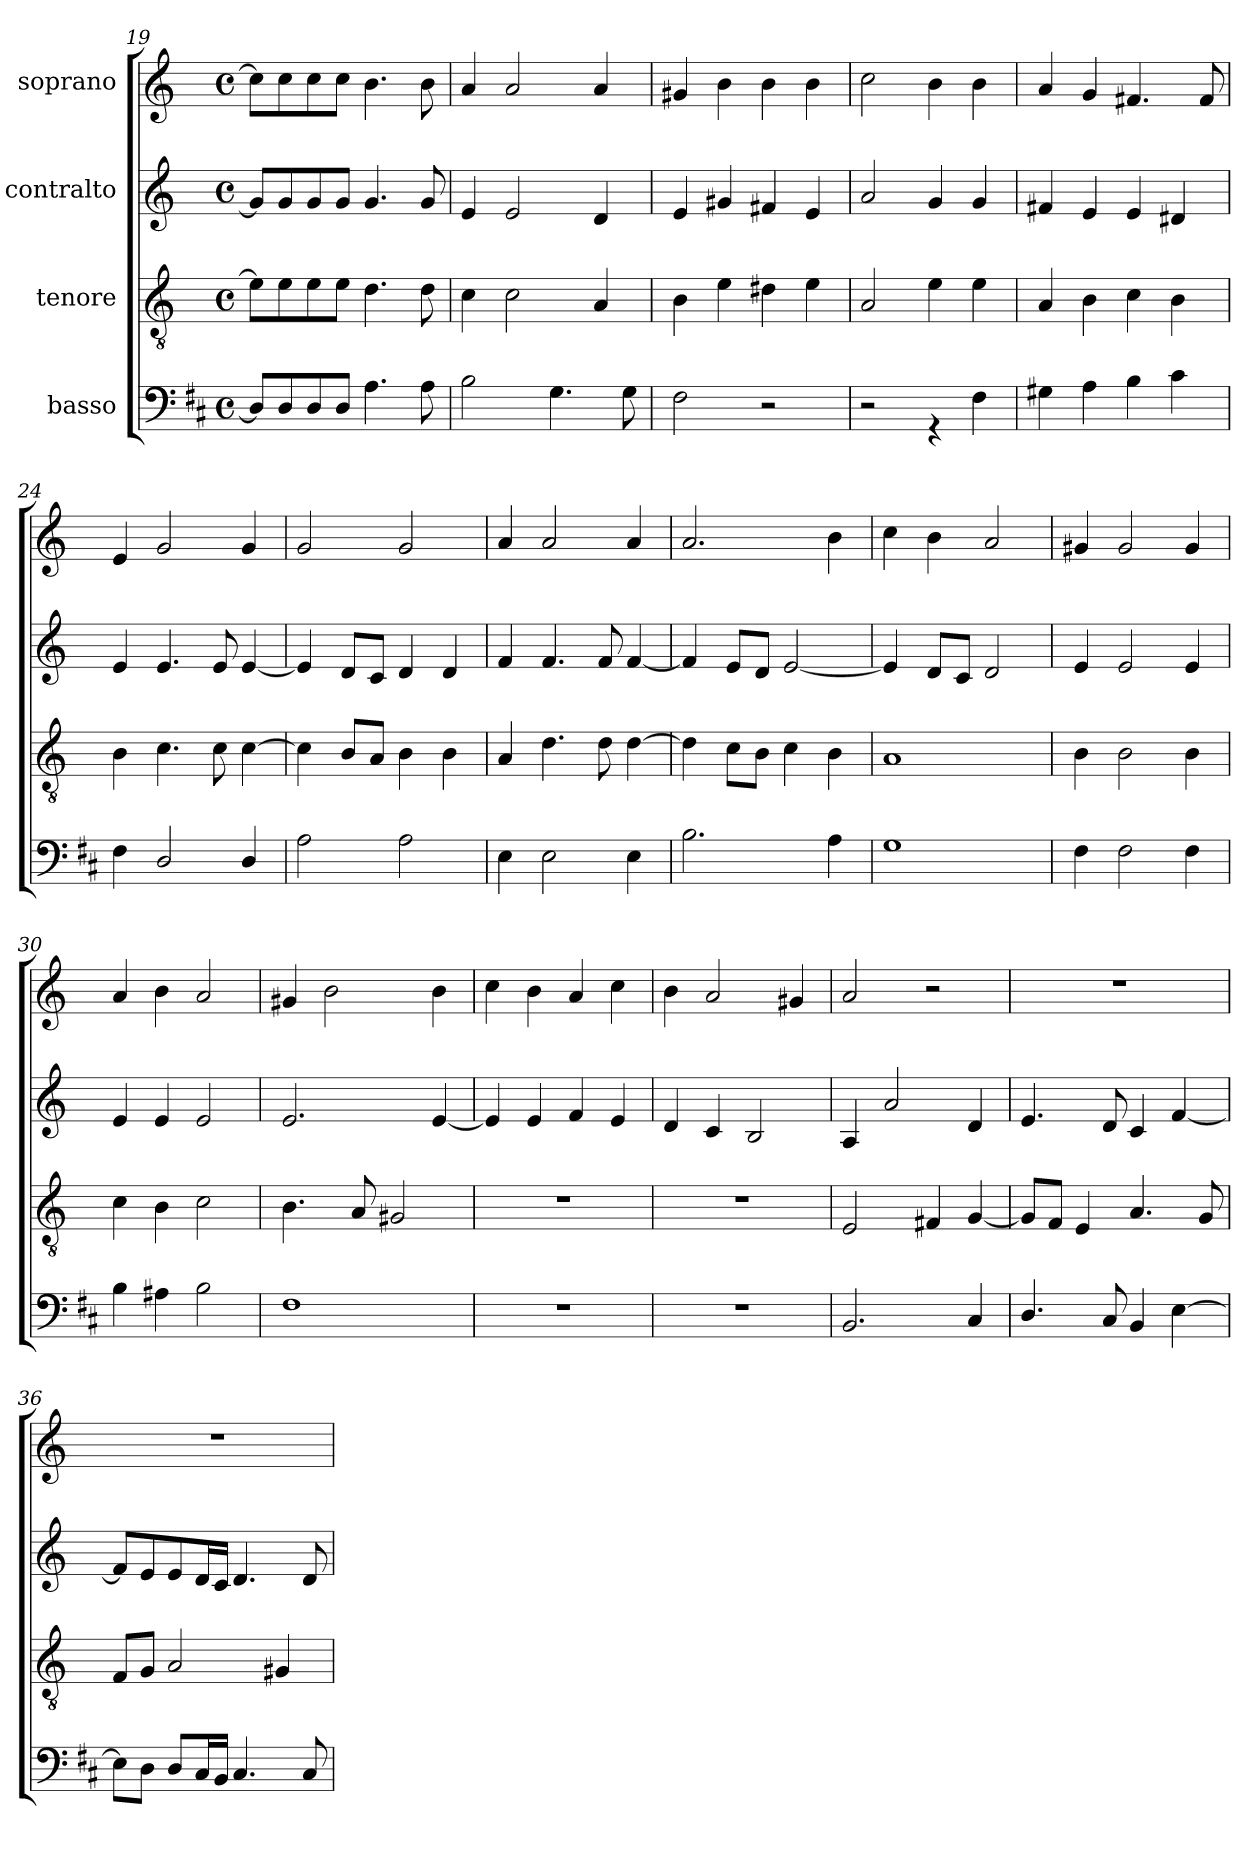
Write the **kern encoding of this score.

**kern	**kern	**kern	**kern
*part4	*part3	*part2	*part1
*staff4	*staff3	*staff2	*staff1
*I"basso	*I"tenore	*I"contralto	*I"soprano
*clefF4	*clefGv2	*clefG2	*clefG2
*ITrd1c2	*	*	*
*k[]	*k[]	*k[]	*k[]
*C:	*C:	*C:	*C:
*M4/4	*M4/4	*M4/4	*M4/4
*met(c)	*met(c)	*met(c)	*met(c)
=19	=19	=19	=19
8C/L]	8e\L]	8g/L]	8cc\L]
8C/	8e\	8g/	8cc\
8C/	8e\	8g/	8cc\
8C/J	8e\J	8g/J	8cc\J
4.G\	4.d\	4.g/	4.b\
8G\	8d\	8g/	8b\
!!LO:PB:g=z
=20	=20	=20	=20
2A\	4c\	4e/	4a/
.	2c\	2e/	2a/
4.F\	.	.	.
.	4A/	4d/	4a/
8F\	.	.	.
=21	=21	=21	=21
2E\	4B\	4e/	4g#X/
.	4e\	4g#X/	4b\
2r	4d#X\	4f#X/	4b\
.	4e\	4e/	4b\
=22	=22	=22	=22
2r	2A/	2a/	2cc\
4rGG	4e\	4g/	4b\
4E\	4e\	4g/	4b\
=23	=23	=23	=23
4F#X\	4A/	4f#X/	4a/
4G\	4B\	4e/	4g/
4A\	4c\	4e/	4.f#X/
4B\	4B\	4d#X/	.
.	.	.	8f#/
!!LO:LB:g=z
=24	=24	=24	=24
4E\	4B\	4e/	4e/
2C/	4.c\	4.e/	2g/
.	8c\	8e/	.
4C/	[>4c\	[<4e/	4g/
=25	=25	=25	=25
2G\	4c\]	4e/]	2g/
.	8B/L	8d/L	.
.	8A/J	8c/J	.
2G\	4B\	4d/	2g/
.	4B\	4d/	.
=26	=26	=26	=26
4D\	4A/	4f/	4a/
2D\	4.d\	4.f/	2a/
.	8d\	8f/	.
4D\	[>4d\	[<4f/	4a/
=27	=27	=27	=27
2.A\	4d\]	4f/]	2.a/
.	8c\L	8e/L	.
.	8B\J	8d/J	.
.	4c\	[<2e/	.
4G\	4B\	.	4b\
=28	=28	=28	=28
1F	1A	4e/]	4cc\
.	.	8d/L	4b\
.	.	8c/J	.
.	.	2d/	2a/
!!LO:LB:g=z
=29	=29	=29	=29
4E\	4B\	4e/	4g#X/
2E\	2B\	2e/	2g#/
4E\	4B\	4e/	4g#/
=30	=30	=30	=30
4A\	4c\	4e/	4a/
4G#X\	4B\	4e/	4b\
2A\	2c\	2e/	2a/
=31	=31	=31	=31
1E	4.B\	2.e/	4g#X/
.	.	.	2b\
.	8A/	.	.
.	2G#X/	.	.
.	.	[<4e/	4b\
=32	=32	=32	=32
1r	1r	4e/]	4cc\
.	.	4e/	4b\
.	.	4f/	4a/
.	.	4e/	4cc\
=33	=33	=33	=33
1r	1r	4d/	4b\
.	.	4c/	2a/
.	.	2B/	.
.	.	.	4g#X/
!!LO:LB:g=z
=34	=34	=34	=34
2.AA/	2E/	4A/	2a/
.	.	2a/	.
.	4F#X/	.	2r
4BB/	[<4G/	4d/	.
=35	=35	=35	=35
4.C/	8G/L]	4.e/	1r
.	8F/J	.	.
.	4E/	.	.
8BB/	.	8d/	.
4AA/	4.A/	4c/	.
[>4D\	.	[<4f/	.
.	8G/	.	.
=36	=36	=36	=36
8D\L]	8F/L	8f/L]	1r
8C\J	8G/J	8e/	.
8C/L	2A/	8e/	.
16BB/L	.	16d/L	.
16AA/JJ	.	16c/JJ	.
4.BB/	.	4.d/	.
.	4G#X/	.	.
8BB/	.	8d/	.
=	=	=	=
*-	*-	*-	*-
